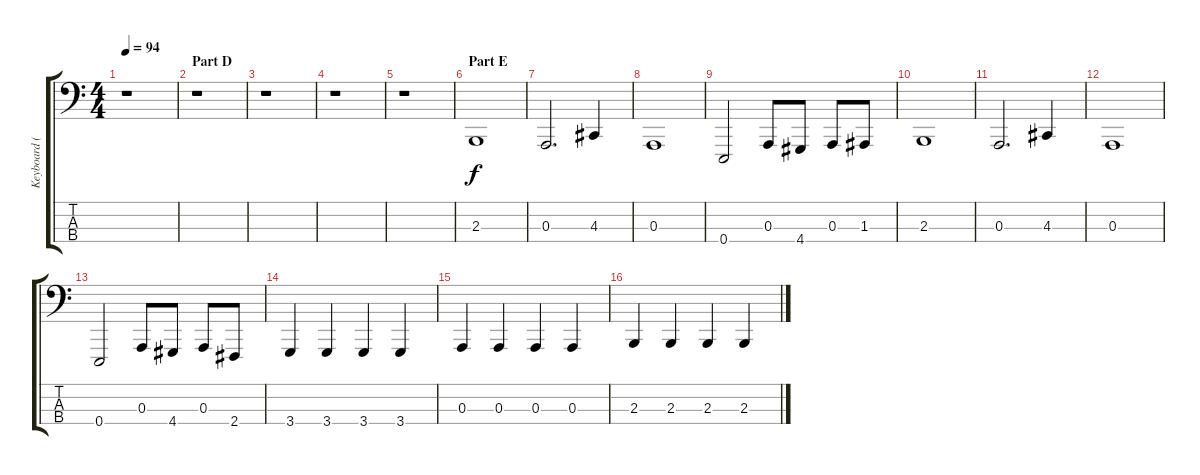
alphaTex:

\track ("Keyboard (bass notes)" "Keyboard (") {instrument cello}
\staff {score tabs}
\tuning (G2 D2 A1 E1) {hide}
\ts (4 4)
\tempo 94
\clef f4
\ks c
r.1{dy f} |
\section ("" "Part D")
r.1 |
r.1 |
r.1 |
r.1 |
\section ("" "Part E")
2.3.1 |
0.3.2{d} 4.3.4 |
0.3.1 |
0.4.2 0.3.8 4.4.8 0.3.8 1.3.8 |
2.3.1 |
0.3.2{d} 4.3.4 |
0.3.1 |
0.4.2 0.3.8 4.4.8 0.3.8 2.4.8 |
3.4.4 3.4.4 3.4.4 3.4.4 |
0.3.4 0.3.4 0.3.4 0.3.4 |
2.3.4 2.3.4 2.3.4 2.3.4
